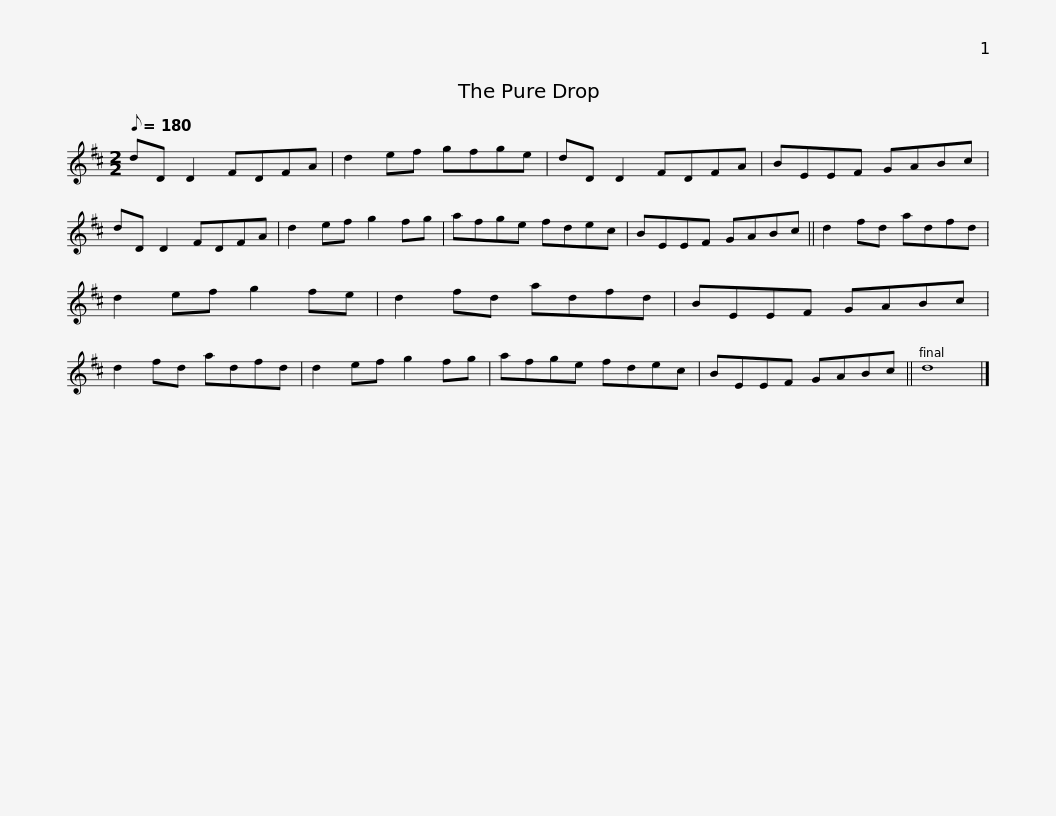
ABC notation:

X:1
L:1/8
Q:1/8=180
M:2/2
I:linebreak $
K:D
V:1 treble
V:1
 dD D2 FDFA | d2 ef gfge | dD D2 FDFA | BEEF GABc | dD D2 FDFA | %5
 d2 ef g2 fg |$ afge fdec | BEEF GABc || d2 fd adfd | d2 ef g2 fe | %10
 d2 fd adfd | BEEF GABc |$ d2 fd adfd | d2 ef g2 fg | afge fdec | %15
 BEEF GABc || d8 |] %17
